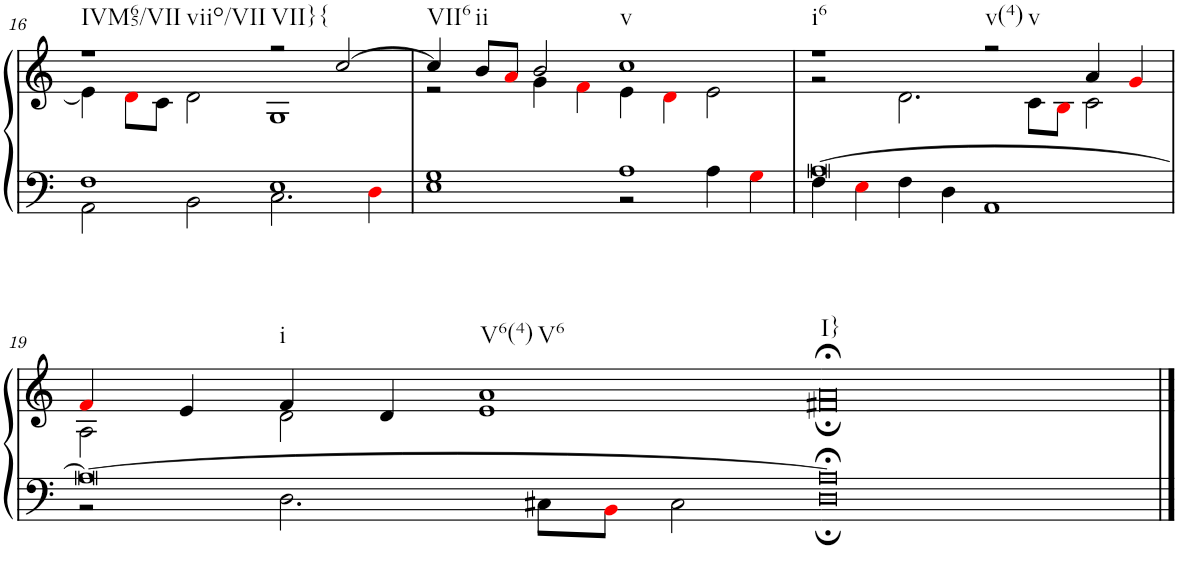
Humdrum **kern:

**kern	**kern
*part1	*part1
*staff2	*staff1
*I"Organ	*
*I'Org.	*
!!LO:PB:g=z
*clefF4	*clefG2
*k[]	*k[]
*M4/2	*M4/2
=16	=16
*^	*^
!	!	!LO:TX:b:t=IVM65/VII	!
!	!	!LO:TX:b:t=viio/VII	!
1F	2AA\	1r	4e\]
.	.	.	8di\L
.	.	.	8c\J
.	2BB\	.	2d\
!	!	!LO:TX:b:t=VII}{	!
1E	2.C\	2r	1G
.	.	[2cc/	.
.	4Di\	.	.
=17	=17	=17	=17
!	!	!LO:TX:b:t=VII6	!
1G	1E	4cc/]	2r
!	!	!LO:TX:b:t=ii	!
.	.	8b/L	.
.	.	8ai/J	.
.	.	2b/	4g\
.	.	.	4fi\
!	!	!LO:TX:b:t=v	!
1A	2r	1cc	4e\
.	.	.	4di\
.	4A\	.	2e\
.	4Gi\	.	.
=18	=18	=18	=18
!	!	!LO:TX:b:t=i6	!
[0A	4F\	1r	2r
.	4Ei\	.	.
.	4F\	.	2.d\
.	4D\	.	.
!	!	!LO:TX:b:t=v(4)	!
!	!	!LO:TX:b:t=v	!
.	1AA	2r	.
.	.	.	8c\L
.	.	.	8Bi\J
.	.	4a/	2c\
.	.	4gi/	.
!!LO:LB:g=z	!!
=19	=19	=19	=19
0A_	2r	4fi/	2A\
.	.	4e/	.
!	!	!LO:TX:b:t=i	!
.	2.D\	4f/	2d\
.	.	4d/	.
!	!	!LO:TX:b:t=V6(4)	!
!	!	!LO:TX:b:t=V6	!
.	.	1a	1e
.	8C#X\L	.	.
.	8BBi\J	.	.
.	2C#\	.	.
=20-	=20-	=20-	=20-
!	!	!LO:TX:b:t=I}	!
0A;<]	0D;	0a;<	0f#X;
*v	*v	*	*
*	*v	*v
==	==
*-	*-
